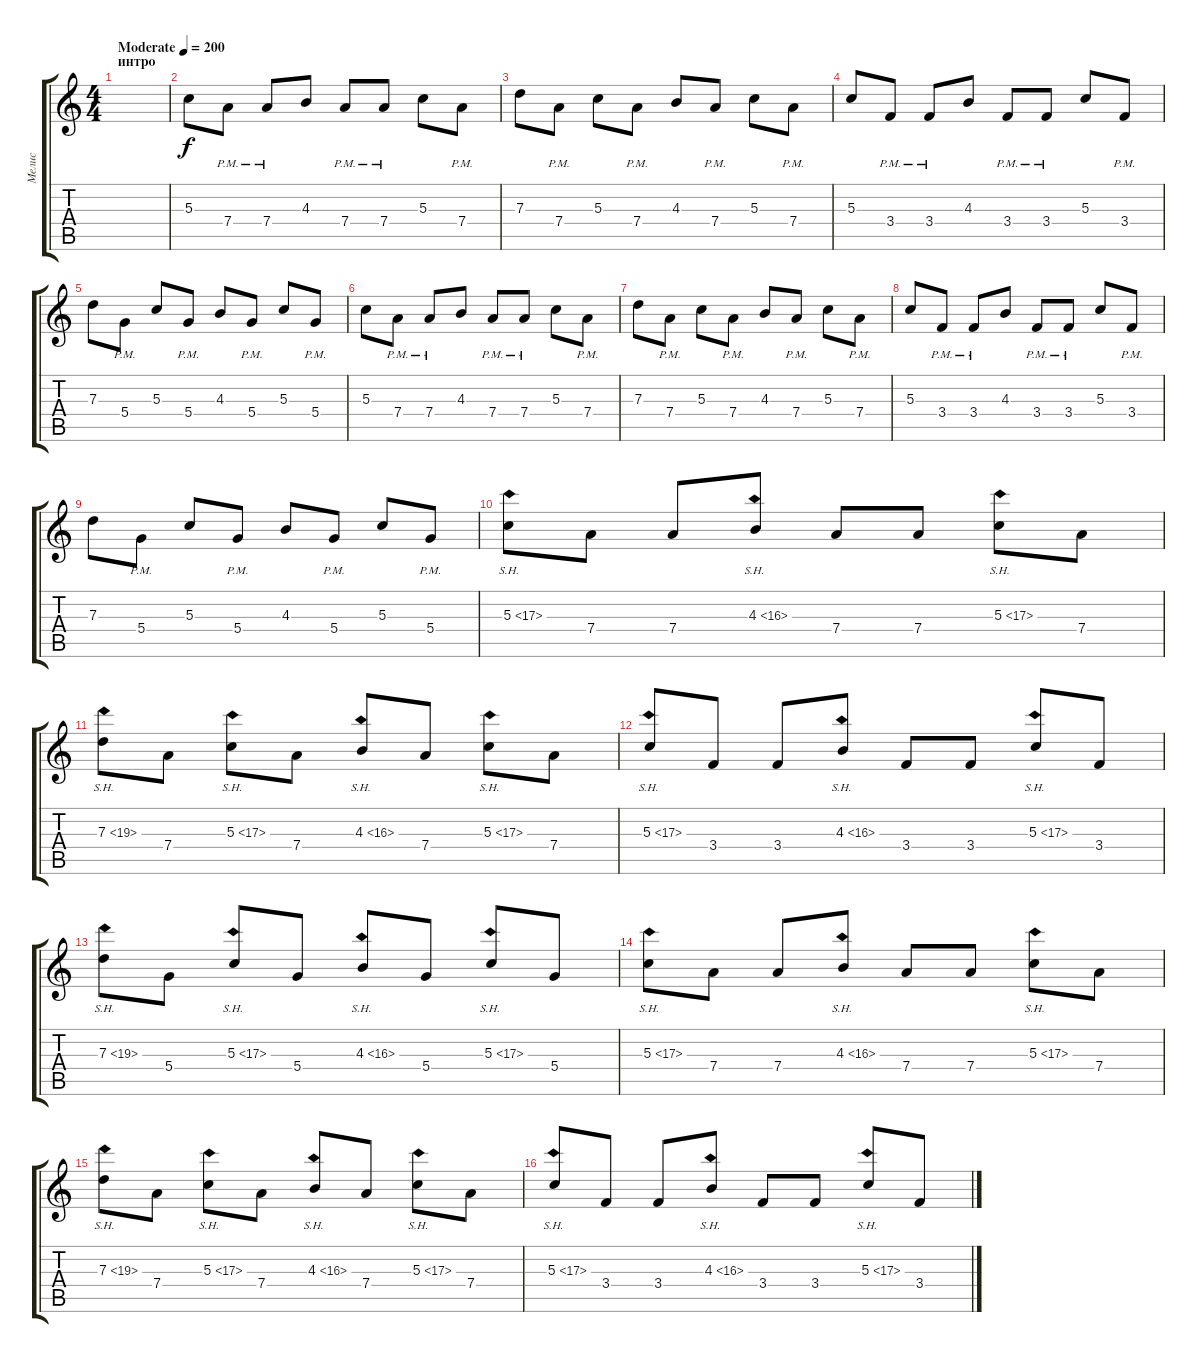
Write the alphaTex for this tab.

\track ("Мелис" "Мелис") {instrument overdrivenguitar}
\staff {score tabs}
\tuning (E4 B3 G3 D3 A2 E2) {hide}
\ts (4 4)
\section ("" "интро")
\tempo (200 "Moderate")
\clef g2
\ks c
|
5.3.8 7.4{pm}.8 7.4{pm}.8 4.3.8 7.4{pm}.8 7.4{pm}.8 5.3.8 7.4{pm}.8 |
7.3.8 7.4{pm}.8 5.3.8 7.4{pm}.8 4.3.8 7.4{pm}.8 5.3.8 7.4{pm}.8 |
5.3.8 3.4{pm}.8 3.4{pm}.8 4.3.8 3.4{pm}.8 3.4{pm}.8 5.3.8 3.4{pm}.8 |
7.3.8 5.4{pm}.8 5.3.8 5.4{pm}.8 4.3.8 5.4{pm}.8 5.3.8 5.4{pm}.8 |
5.3.8 7.4{pm}.8 7.4{pm}.8 4.3.8 7.4{pm}.8 7.4{pm}.8 5.3.8 7.4{pm}.8 |
7.3.8 7.4{pm}.8 5.3.8 7.4{pm}.8 4.3.8 7.4{pm}.8 5.3.8 7.4{pm}.8 |
5.3.8 3.4{pm}.8 3.4{pm}.8 4.3.8 3.4{pm}.8 3.4{pm}.8 5.3.8 3.4{pm}.8 |
7.3.8 5.4{pm}.8 5.3.8 5.4{pm}.8 4.3.8 5.4{pm}.8 5.3.8 5.4{pm}.8 |
5.3{sh 12}.8 7.4.8 7.4.8 4.3{sh 12}.8 7.4.8 7.4.8 5.3{sh 12}.8 7.4.8 |
7.3{sh 12}.8 7.4.8 5.3{sh 12}.8 7.4.8 4.3{sh 12}.8 7.4.8 5.3{sh 12}.8 7.4.8 |
5.3{sh 12}.8 3.4.8 3.4.8 4.3{sh 12}.8 3.4.8 3.4.8 5.3{sh 12}.8 3.4.8 |
7.3{sh 12}.8 5.4.8 5.3{sh 12}.8 5.4.8 4.3{sh 12}.8 5.4.8 5.3{sh 12}.8 5.4.8 |
5.3{sh 12}.8 7.4.8 7.4.8 4.3{sh 12}.8 7.4.8 7.4.8 5.3{sh 12}.8 7.4.8 |
7.3{sh 12}.8 7.4.8 5.3{sh 12}.8 7.4.8 4.3{sh 12}.8 7.4.8 5.3{sh 12}.8 7.4.8 |
5.3{sh 12}.8 3.4.8 3.4.8 4.3{sh 12}.8 3.4.8 3.4.8 5.3{sh 12}.8 3.4.8
